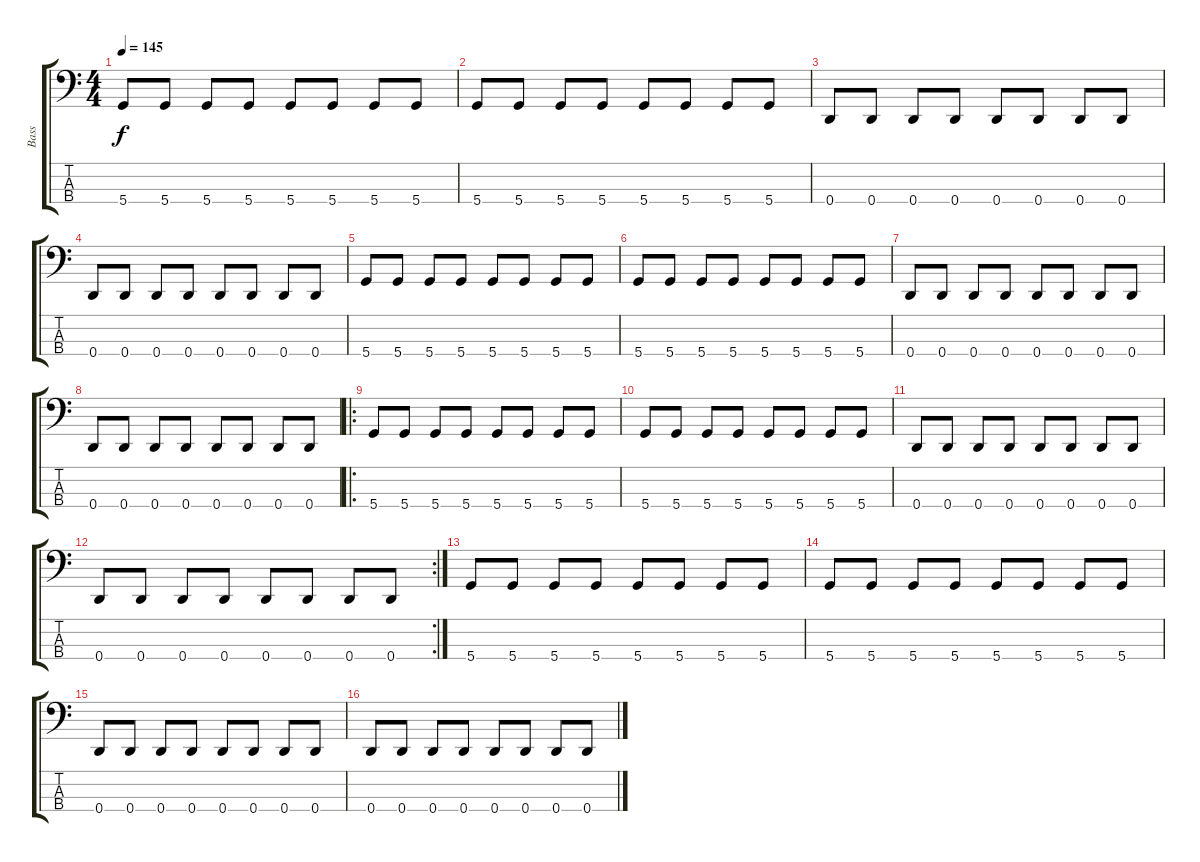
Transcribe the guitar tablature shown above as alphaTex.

\track ("Bass" "Bass") {instrument electricbasspick}
\staff {score tabs}
\tuning (F2 C2 G1 D1) {hide}
\ts (4 4)
\tempo 145
\clef f4
\ks c
5.4.8{dy f} 5.4.8 5.4.8 5.4.8 5.4.8 5.4.8 5.4.8 5.4.8 |
5.4.8 5.4.8 5.4.8 5.4.8 5.4.8 5.4.8 5.4.8 5.4.8 |
0.4.8 0.4.8 0.4.8 0.4.8 0.4.8 0.4.8 0.4.8 0.4.8 |
0.4.8 0.4.8 0.4.8 0.4.8 0.4.8 0.4.8 0.4.8 0.4.8 |
5.4.8 5.4.8 5.4.8 5.4.8 5.4.8 5.4.8 5.4.8 5.4.8 |
5.4.8 5.4.8 5.4.8 5.4.8 5.4.8 5.4.8 5.4.8 5.4.8 |
0.4.8 0.4.8 0.4.8 0.4.8 0.4.8 0.4.8 0.4.8 0.4.8 |
0.4.8 0.4.8 0.4.8 0.4.8 0.4.8 0.4.8 0.4.8 0.4.8 |
\ro
5.4.8 5.4.8 5.4.8 5.4.8 5.4.8 5.4.8 5.4.8 5.4.8 |
5.4.8 5.4.8 5.4.8 5.4.8 5.4.8 5.4.8 5.4.8 5.4.8 |
0.4.8 0.4.8 0.4.8 0.4.8 0.4.8 0.4.8 0.4.8 0.4.8 |
\rc 2
0.4.8 0.4.8 0.4.8 0.4.8 0.4.8 0.4.8 0.4.8 0.4.8 |
5.4.8 5.4.8 5.4.8 5.4.8 5.4.8 5.4.8 5.4.8 5.4.8 |
5.4.8 5.4.8 5.4.8 5.4.8 5.4.8 5.4.8 5.4.8 5.4.8 |
0.4.8 0.4.8 0.4.8 0.4.8 0.4.8 0.4.8 0.4.8 0.4.8 |
0.4.8 0.4.8 0.4.8 0.4.8 0.4.8 0.4.8 0.4.8 0.4.8
